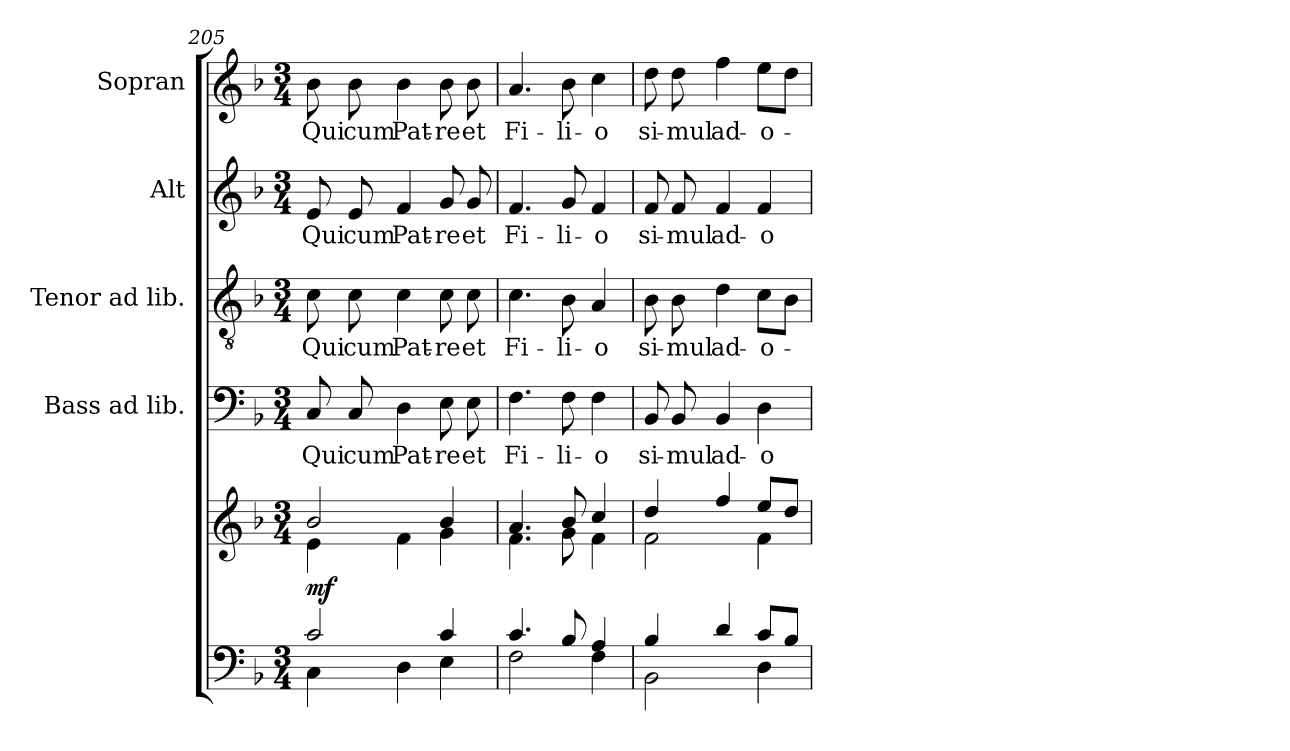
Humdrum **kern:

**kern	**kern	**dynam	**kern	**text	**kern	**text	**kern	**text	**kern	**text
*part5	*part5	*part5	*part4	*part4	*part3	*part3	*part2	*part2	*part1	*part1
*staff6	*staff5	*staff5/6	*staff4	*staff4	*staff3	*staff3	*staff2	*staff2	*staff1	*staff1
*	*	*	*I"Bass ad lib.	*	*I"Tenor ad lib.	*	*I"Alt	*	*I"Sopran	*
*	*	*	*I'B.	*	*I'T.	*	*I'A.	*	*I'S.	*
*clefF4	*clefG2	*	*clefF4	*	*clefGv2	*	*clefG2	*	*clefG2	*
*k[b-]	*k[b-]	*	*k[b-]	*	*k[b-]	*	*k[b-]	*	*k[b-]	*
*F:	*F:	*	*F:	*	*F:	*	*F:	*	*F:	*
*M3/4	*M3/4	*	*M3/4	*	*M3/4	*	*M3/4	*	*M3/4	*
=205	=205	=205	=205	=205	=205	=205	=205	=205	=205	=205
*^	*^	*	*	*	*	*	*	*	*	*
!	!	!	!	!LO:DY:b	!	!LO:LY:b	!	!LO:LY:b	!	!LO:LY:b	!	!LO:LY:b
2c/	4C\	2b-/	4e\	mf	8C/	Qui	8c\	Qui	8e/	Qui	8b-\	Qui
!	!	!	!	!	!	!LO:LY:b	!	!LO:LY:b	!	!LO:LY:b	!	!LO:LY:b
.	.	.	.	.	8C/	cum	8c\	cum	8e/	cum	8b-\	cum
!	!	!	!	!	!	!LO:LY:b	!	!LO:LY:b	!	!LO:LY:b	!	!LO:LY:b
.	4D\	.	4f\	.	4D\	Pat-	4c\	Pat-	4f/	Pat-	4b-\	Pat-
!	!	!	!	!	!	!LO:LY:b	!	!LO:LY:b	!	!LO:LY:b	!	!LO:LY:b
4c/	4E\	4b-/	4g\	.	8E\	-re	8c\	-re	8g/	-re	8b-\	-re
!	!	!	!	!	!	!LO:LY:b	!	!LO:LY:b	!	!LO:LY:b	!	!LO:LY:b
.	.	.	.	.	8E\	et	8c\	et	8g/	et	8b-\	et
=206	=206	=206	=206	=206	=206	=206	=206	=206	=206	=206	=206	=206
!	!	!	!	!	!	!LO:LY:b	!	!LO:LY:b	!	!LO:LY:b	!	!LO:LY:b
4.c/	2F\	4.a/	4.f\	.	4.F\	Fi-	4.c\	Fi-	4.f/	Fi-	4.a/	Fi-
!	!	!	!	!	!	!LO:LY:b	!	!LO:LY:b	!	!LO:LY:b	!	!LO:LY:b
8B-/	.	8b-/	8g\	.	8F\	-li-	8B-\	-li-	8g/	-li-	8b-\	-li-
!	!	!	!	!	!	!LO:LY:b	!	!LO:LY:b	!	!LO:LY:b	!	!LO:LY:b
4A/	4F\	4cc/	4f\	.	4F\	-o	4A/	-o	4f/	-o	4cc\	-o
!!LO:LB:g=z
=207	=207	=207	=207	=207	=207	=207	=207	=207	=207	=207	=207	=207
!	!	!	!	!	!	!LO:LY:b	!	!LO:LY:b	!	!LO:LY:b	!	!LO:LY:b
4B-/	2BB-\	4dd/	2f\	.	8BB-/	si-	8B-\	si-	8f/	si-	8dd\	si-
!	!	!	!	!	!	!LO:LY:b	!	!LO:LY:b	!	!LO:LY:b	!	!LO:LY:b
.	.	.	.	.	8BB-/	-mul	8B-\	-mul	8f/	-mul	8dd\	-mul
!	!	!	!	!	!	!LO:LY:b	!	!LO:LY:b	!	!LO:LY:b	!	!LO:LY:b
4d/	.	4ff/	.	.	4BB-/	ad-	4d\	ad-	4f/	ad-	4ff\	ad-
!	!	!	!	!	!	!LO:LY:b	!	!LO:LY:b	!	!LO:LY:b	!	!LO:LY:b
8c/L	4D\	8ee/L	4f\	.	4D\	-o-	8c\L	-o-	4f/	-o-	8ee\L	-o-
8B-/J	.	8dd/J	.	.	.	.	8B-\J	.	.	.	8dd\J	.
*v	*v	*	*	*	*	*	*	*	*	*	*	*
*	*v	*v	*	*	*	*	*	*	*	*	*
=	=	=	=	=	=	=	=	=	=	=
*-	*-	*-	*-	*-	*-	*-	*-	*-	*-	*-
